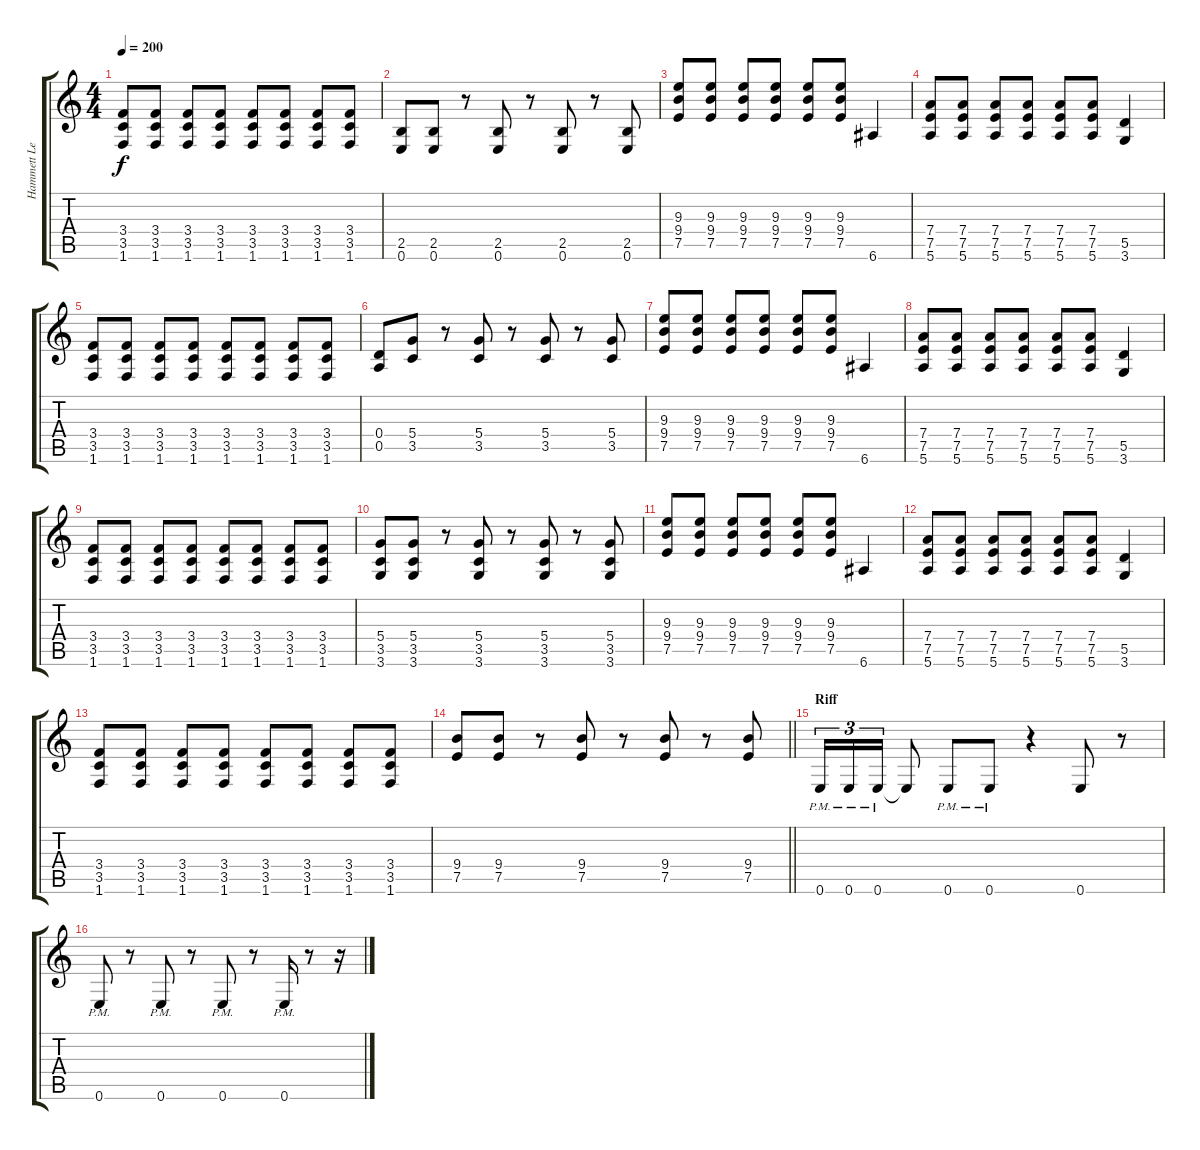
\track ("Hammett Lead" "Hammett Le") {instrument distortionguitar}
\staff {score tabs}
\tuning (E4 B3 G3 D3 A2 E2) {hide}
\ts (4 4)
\tempo 200
\clef g2
\ks c
(3.4 3.5 1.6).8{dy f} (3.4 3.5 1.6).8 (3.4 3.5 1.6).8 (3.4 3.5 1.6).8 (3.4 3.5 1.6).8 (3.4 3.5 1.6).8 (3.4 3.5 1.6).8 (3.4 3.5 1.6).8 |
(2.5 0.6).8 (2.5 0.6).8 r.8 (2.5 0.6).8 r.8 (2.5 0.6).8 r.8 (2.5 0.6).8 |
(9.3 9.4 7.5).8 (9.3 9.4 7.5).8 (9.3 9.4 7.5).8 (9.3 9.4 7.5).8 (9.3 9.4 7.5).8 (9.3 9.4 7.5).8 6.6.4 |
(7.4 7.5 5.6).8 (7.4 7.5 5.6).8 (7.4 7.5 5.6).8 (7.4 7.5 5.6).8 (7.4 7.5 5.6).8 (7.4 7.5 5.6).8 (5.5 3.6).4 |
(3.4 3.5 1.6).8 (3.4 3.5 1.6).8 (3.4 3.5 1.6).8 (3.4 3.5 1.6).8 (3.4 3.5 1.6).8 (3.4 3.5 1.6).8 (3.4 3.5 1.6).8 (3.4 3.5 1.6).8 |
(0.4 0.5).8 (5.4 3.5).8 r.8 (5.4 3.5).8 r.8 (5.4 3.5).8 r.8 (5.4 3.5).8 |
(9.3 9.4 7.5).8 (9.3 9.4 7.5).8 (9.3 9.4 7.5).8 (9.3 9.4 7.5).8 (9.3 9.4 7.5).8 (9.3 9.4 7.5).8 6.6.4 |
(7.4 7.5 5.6).8 (7.4 7.5 5.6).8 (7.4 7.5 5.6).8 (7.4 7.5 5.6).8 (7.4 7.5 5.6).8 (7.4 7.5 5.6).8 (5.5 3.6).4 |
(3.4 3.5 1.6).8 (3.4 3.5 1.6).8 (3.4 3.5 1.6).8 (3.4 3.5 1.6).8 (3.4 3.5 1.6).8 (3.4 3.5 1.6).8 (3.4 3.5 1.6).8 (3.4 3.5 1.6).8 |
(5.4 3.5 3.6).8 (5.4 3.5 3.6).8 r.8 (5.4 3.5 3.6).8 r.8 (5.4 3.5 3.6).8 r.8 (5.4 3.5 3.6).8 |
(9.3 9.4 7.5).8 (9.3 9.4 7.5).8 (9.3 9.4 7.5).8 (9.3 9.4 7.5).8 (9.3 9.4 7.5).8 (9.3 9.4 7.5).8 6.6.4 |
(7.4 7.5 5.6).8 (7.4 7.5 5.6).8 (7.4 7.5 5.6).8 (7.4 7.5 5.6).8 (7.4 7.5 5.6).8 (7.4 7.5 5.6).8 (5.5 3.6).4 |
(3.4 3.5 1.6).8 (3.4 3.5 1.6).8 (3.4 3.5 1.6).8 (3.4 3.5 1.6).8 (3.4 3.5 1.6).8 (3.4 3.5 1.6).8 (3.4 3.5 1.6).8 (3.4 3.5 1.6).8 |
\barLineRight lightlight
(9.4 7.5).8 (9.4 7.5).8 r.8 (9.4 7.5).8 r.8 (9.4 7.5).8 r.8 (9.4 7.5).8 |
\section ("" "Riff")
0.6{pm}.16{tu (3 2)} 0.6{pm}.16{tu (3 2)} 0.6{pm}.16{tu (3 2)} 0.6{t}.8 0.6{pm}.8 0.6{pm}.8 r.4 0.6.8 r.8 |
0.6{pm}.8 r.8 0.6{pm}.8 r.8 0.6{pm}.8 r.8 0.6{pm}.16 r.8 r.16
